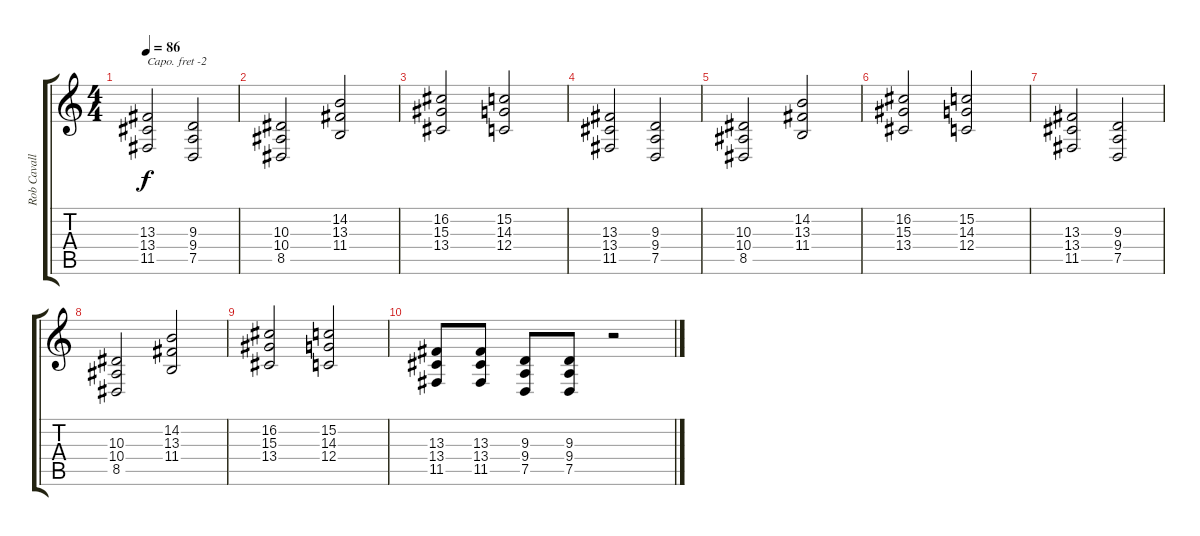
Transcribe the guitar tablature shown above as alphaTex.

\track ("Rob Cavallo (Piano)" "Rob Cavall") {instrument brightacousticpiano}
\staff {score tabs}
\capo -2
\tuning (E4 B3 G3 D3 A2 E2) {hide}
\ts (4 4)
\tempo 86
\clef g2
\ks c
(13.3 13.4 11.5).2{dy f} (9.3 9.4 7.5).2 |
(10.3 10.4 8.5).2 (14.2 13.3 11.4).2 |
(16.2 15.3 13.4).2 (15.2 14.3 12.4).2 |
(13.3 13.4 11.5).2 (9.3 9.4 7.5).2 |
(10.3 10.4 8.5).2 (14.2 13.3 11.4).2 |
(16.2 15.3 13.4).2 (15.2 14.3 12.4).2 |
(13.3 13.4 11.5).2 (9.3 9.4 7.5).2 |
(10.3 10.4 8.5).2 (14.2 13.3 11.4).2 |
(16.2 15.3 13.4).2 (15.2 14.3 12.4).2 |
(13.3 13.4 11.5).8 (13.3 13.4 11.5).8 (9.3 9.4 7.5).8 (9.3 9.4 7.5).8 r.2
